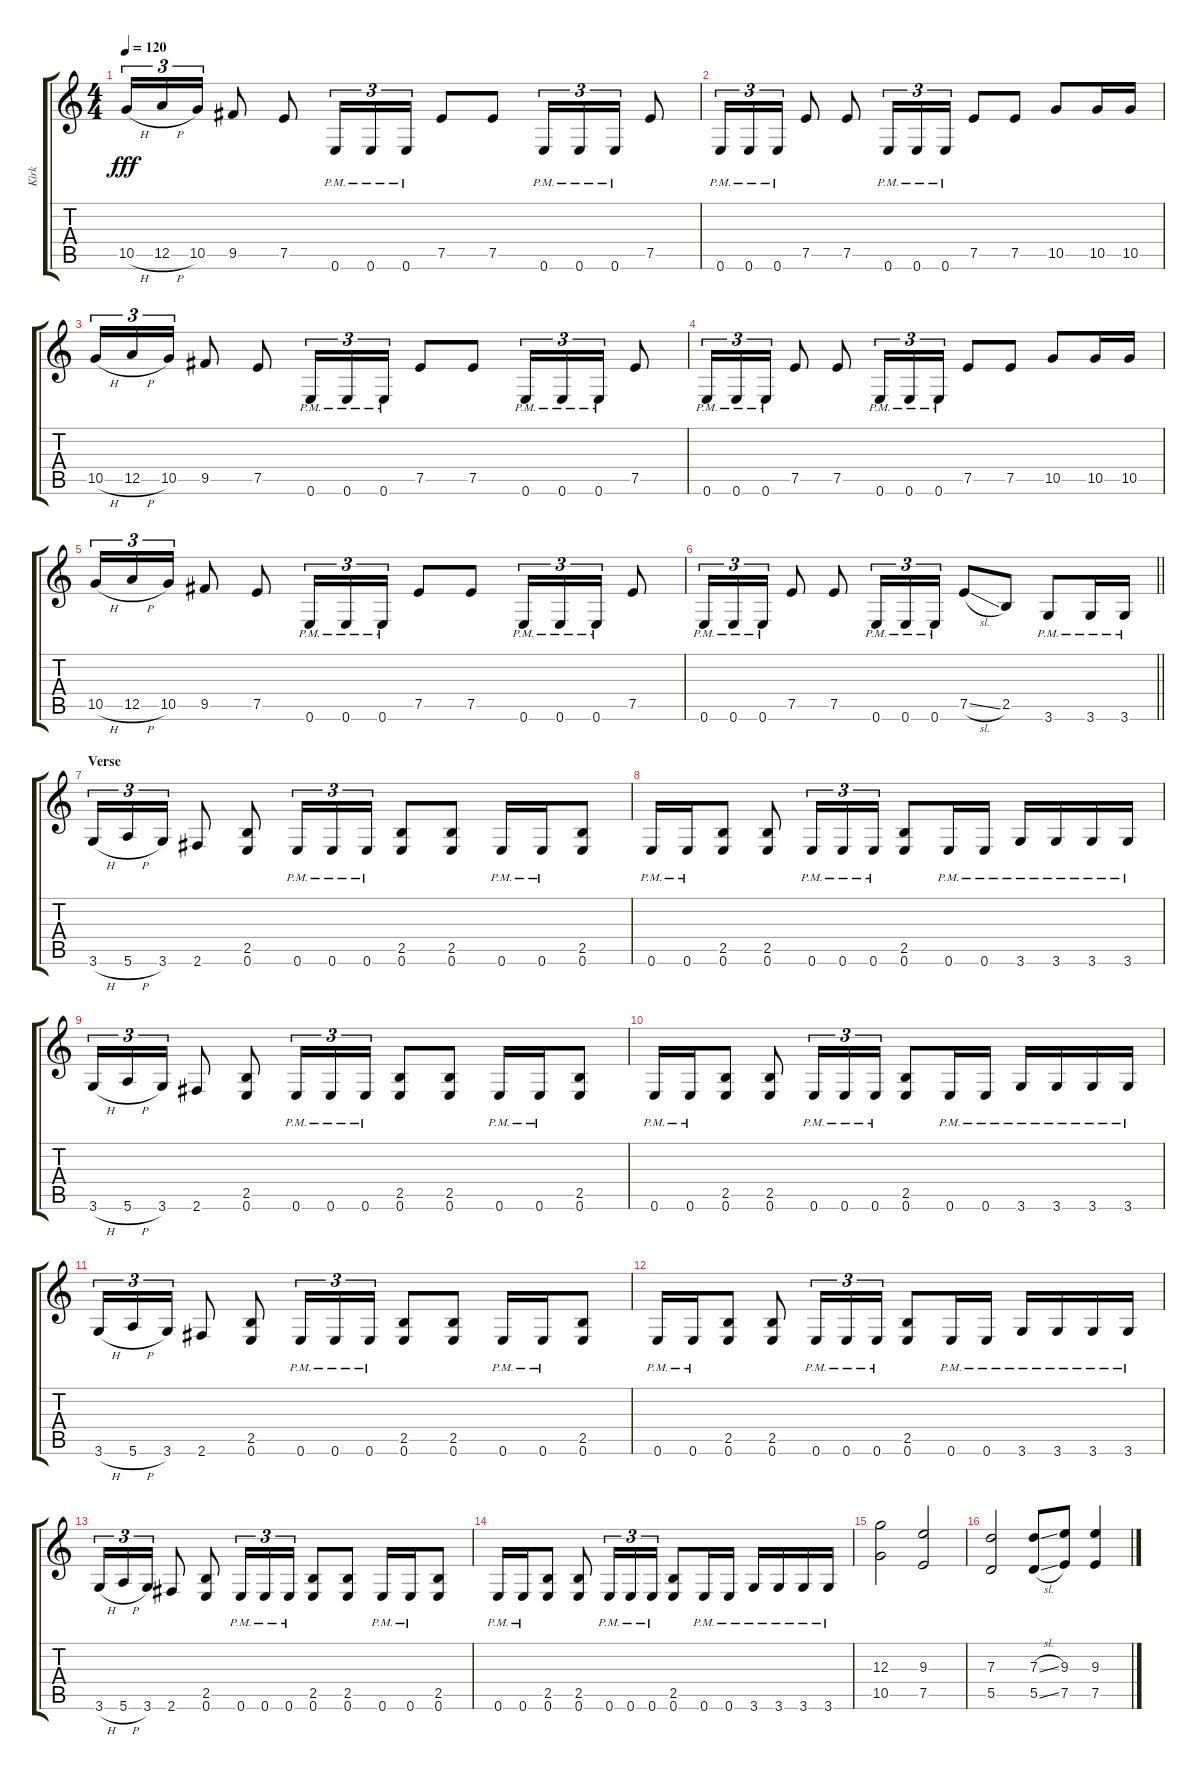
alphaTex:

\track ("Kirk" "Kirk") {instrument distortionguitar}
\staff {score tabs}
\tuning (E4 B3 G3 D3 A2 E2) {hide}
\ts (4 4)
\tempo 120
\clef g2
\ks c
10.5{h}.16{tu (3 2) dy fff} 12.5{h}.16{tu (3 2)} 10.5.16{tu (3 2)} 9.5.8 7.5.8 0.6{pm}.16{tu (3 2)} 0.6{pm}.16{tu (3 2)} 0.6{pm}.16{tu (3 2)} 7.5.8 7.5.8 0.6{pm}.16{tu (3 2)} 0.6{pm}.16{tu (3 2)} 0.6{pm}.16{tu (3 2)} 7.5.8 |
0.6{pm}.16{tu (3 2)} 0.6{pm}.16{tu (3 2)} 0.6{pm}.16{tu (3 2)} 7.5.8 7.5.8 0.6{pm}.16{tu (3 2)} 0.6{pm}.16{tu (3 2)} 0.6{pm}.16{tu (3 2)} 7.5.8 7.5.8 10.5.8 10.5.16 10.5.16 |
10.5{h}.16{tu (3 2)} 12.5{h}.16{tu (3 2)} 10.5.16{tu (3 2)} 9.5.8 7.5.8 0.6{pm}.16{tu (3 2)} 0.6{pm}.16{tu (3 2)} 0.6{pm}.16{tu (3 2)} 7.5.8 7.5.8 0.6{pm}.16{tu (3 2)} 0.6{pm}.16{tu (3 2)} 0.6{pm}.16{tu (3 2)} 7.5.8 |
0.6{pm}.16{tu (3 2)} 0.6{pm}.16{tu (3 2)} 0.6{pm}.16{tu (3 2)} 7.5.8 7.5.8 0.6{pm}.16{tu (3 2)} 0.6{pm}.16{tu (3 2)} 0.6{pm}.16{tu (3 2)} 7.5.8 7.5.8 10.5.8 10.5.16 10.5.16 |
10.5{h}.16{tu (3 2)} 12.5{h}.16{tu (3 2)} 10.5.16{tu (3 2)} 9.5.8 7.5.8 0.6{pm}.16{tu (3 2)} 0.6{pm}.16{tu (3 2)} 0.6{pm}.16{tu (3 2)} 7.5.8 7.5.8 0.6{pm}.16{tu (3 2)} 0.6{pm}.16{tu (3 2)} 0.6{pm}.16{tu (3 2)} 7.5.8 |
\barLineRight lightlight
0.6{pm}.16{tu (3 2)} 0.6{pm}.16{tu (3 2)} 0.6{pm}.16{tu (3 2)} 7.5.8 7.5.8 0.6{pm}.16{tu (3 2)} 0.6{pm}.16{tu (3 2)} 0.6{pm}.16{tu (3 2)} 7.5{sl}.8 2.5.8 3.6{pm}.8 3.6{pm}.16 3.6{pm}.16 |
\section ("" "Verse")
3.6{h}.16{tu (3 2)} 5.6{h}.16{tu (3 2)} 3.6.16{tu (3 2)} 2.6.8 (2.5 0.6).8 0.6{pm}.16{tu (3 2)} 0.6{pm}.16{tu (3 2)} 0.6{pm}.16{tu (3 2)} (2.5 0.6).8 (2.5 0.6).8 0.6{pm}.16 0.6{pm}.16 (2.5 0.6).8 |
0.6{pm}.16 0.6{pm}.16 (2.5 0.6).8 (2.5 0.6).8 0.6{pm}.16{tu (3 2)} 0.6{pm}.16{tu (3 2)} 0.6{pm}.16{tu (3 2)} (2.5 0.6).8 0.6{pm}.16 0.6{pm}.16 3.6{pm}.16 3.6{pm}.16 3.6{pm}.16 3.6{pm}.16 |
3.6{h}.16{tu (3 2)} 5.6{h}.16{tu (3 2)} 3.6.16{tu (3 2)} 2.6.8 (2.5 0.6).8 0.6{pm}.16{tu (3 2)} 0.6{pm}.16{tu (3 2)} 0.6{pm}.16{tu (3 2)} (2.5 0.6).8 (2.5 0.6).8 0.6{pm}.16 0.6{pm}.16 (2.5 0.6).8 |
0.6{pm}.16 0.6{pm}.16 (2.5 0.6).8 (2.5 0.6).8 0.6{pm}.16{tu (3 2)} 0.6{pm}.16{tu (3 2)} 0.6{pm}.16{tu (3 2)} (2.5 0.6).8 0.6{pm}.16 0.6{pm}.16 3.6{pm}.16 3.6{pm}.16 3.6{pm}.16 3.6{pm}.16 |
3.6{h}.16{tu (3 2)} 5.6{h}.16{tu (3 2)} 3.6.16{tu (3 2)} 2.6.8 (2.5 0.6).8 0.6{pm}.16{tu (3 2)} 0.6{pm}.16{tu (3 2)} 0.6{pm}.16{tu (3 2)} (2.5 0.6).8 (2.5 0.6).8 0.6{pm}.16 0.6{pm}.16 (2.5 0.6).8 |
0.6{pm}.16 0.6{pm}.16 (2.5 0.6).8 (2.5 0.6).8 0.6{pm}.16{tu (3 2)} 0.6{pm}.16{tu (3 2)} 0.6{pm}.16{tu (3 2)} (2.5 0.6).8 0.6{pm}.16 0.6{pm}.16 3.6{pm}.16 3.6{pm}.16 3.6{pm}.16 3.6{pm}.16 |
3.6{h}.16{tu (3 2)} 5.6{h}.16{tu (3 2)} 3.6.16{tu (3 2)} 2.6.8 (2.5 0.6).8 0.6{pm}.16{tu (3 2)} 0.6{pm}.16{tu (3 2)} 0.6{pm}.16{tu (3 2)} (2.5 0.6).8 (2.5 0.6).8 0.6{pm}.16 0.6{pm}.16 (2.5 0.6).8 |
0.6{pm}.16 0.6{pm}.16 (2.5 0.6).8 (2.5 0.6).8 0.6{pm}.16{tu (3 2)} 0.6{pm}.16{tu (3 2)} 0.6{pm}.16{tu (3 2)} (2.5 0.6).8 0.6{pm}.16 0.6{pm}.16 3.6{pm}.16 3.6{pm}.16 3.6{pm}.16 3.6{pm}.16 |
(12.3 10.5).2 (9.3 7.5).2 |
(7.3 5.5).2 (7.3{sl} 5.5{sl}).8 (9.3 7.5).8 (9.3 7.5).4
